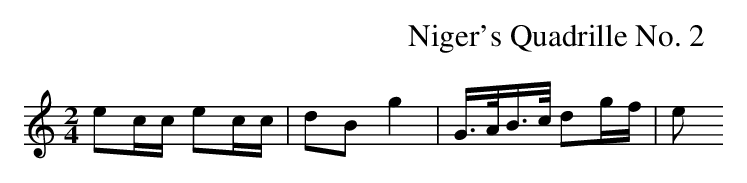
X:1
T:Niger's Quadrille No. 2
M:2/4
L:1/8
K:C
ec/c/ ec/c/|dB g2|G/>A/B/>c/ dg/f/|e...
